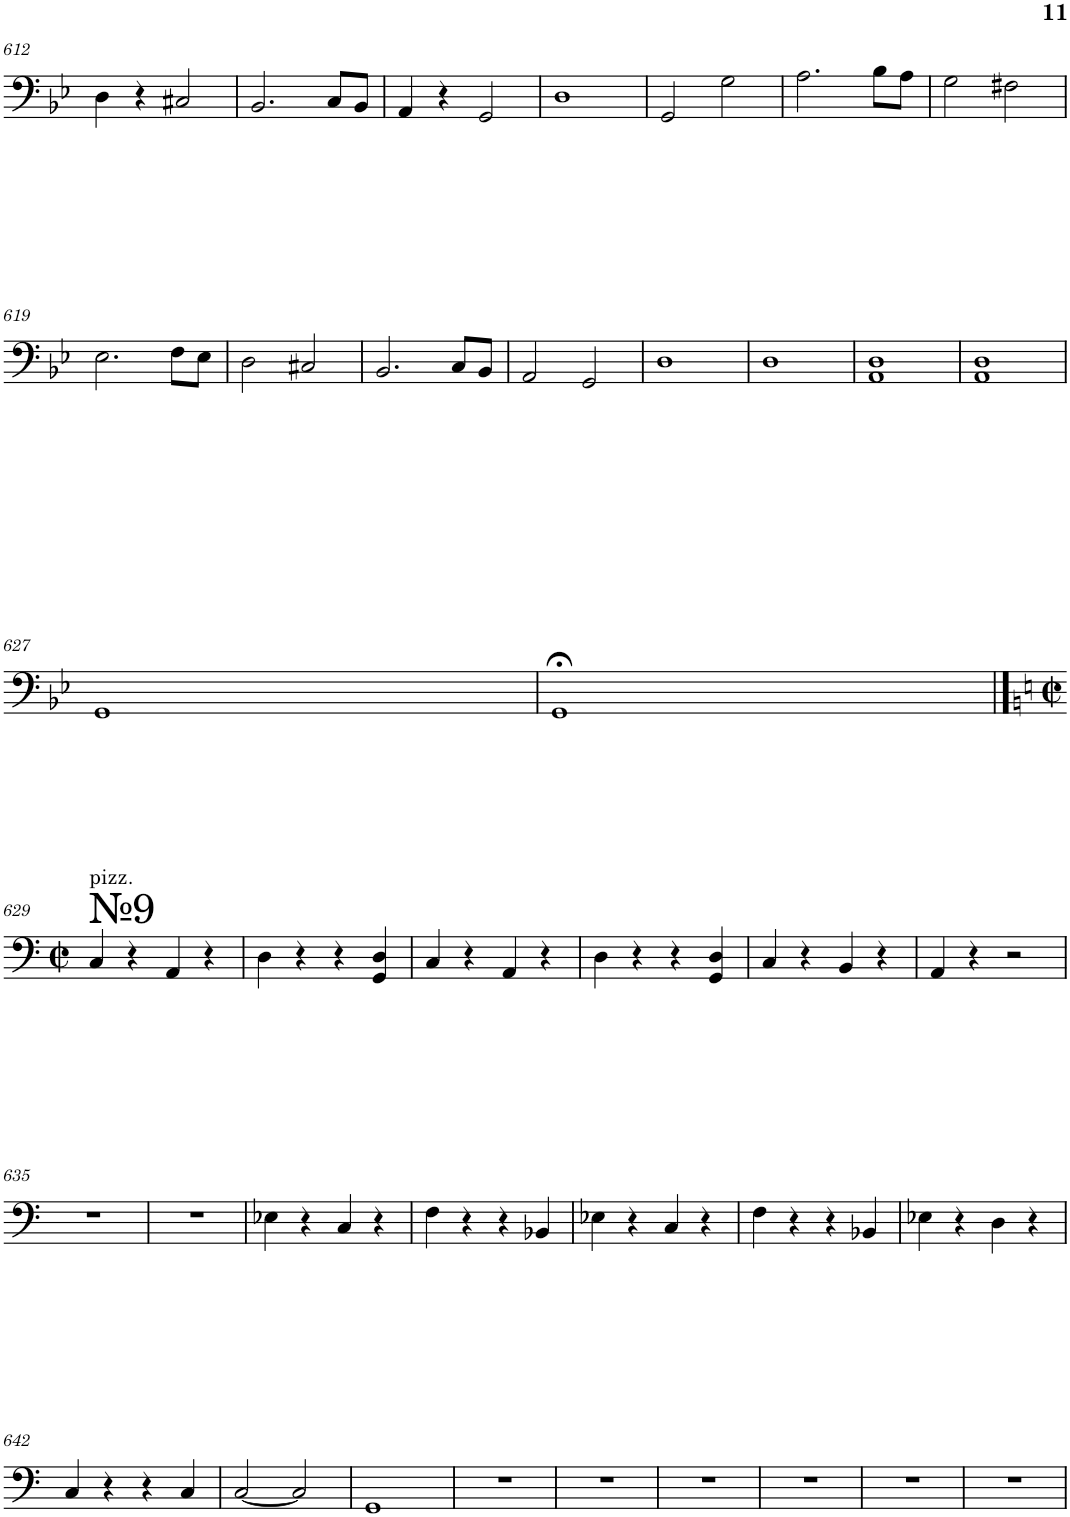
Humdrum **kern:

**kern
*part1
*staff1
*I"Piano
*I'Pno.
!!LO:PB:g=z
*clefF4
*k[b-e-]
*M2/2
*met(c|)
=612
4D\
4r
2C#X/
=613
2.BB-/
8C/L
8BB-/J
=614
4AA/
4r
2GG/
=615
1D
=616
2GG/
2G\
=617
2.A\
8B-\L
8A\J
=618
2G\
2F#X\
!!LO:LB:g=z
=619
2.E-\
8F\L
8E-\J
=620
2D\
2C#X/
=621
2.BB-/
8C/L
8BB-/J
=622
2AA/
2GG/
=623
1D
=624
1D
=625
1AA 1D
=626
1AA 1D
!!LO:LB:g=z
=627
1GG
=628
1GG;<
!!LO:LB:g=z
==629
*k[]
*M2/2
*met(c|)
!LO:TX:a:t=№9
!LO:TX:a:t=pizz.
4C/
4r
4AA/
4r
=630
4D\
4r
4r
4GG/ 4D/
=631
4C/
4r
4AA/
4r
=632
4D\
4r
4r
4GG/ 4D/
=633
4C/
4r
4BB/
4r
=634
4AA/
4r
2r
!!LO:LB:g=z
=635
1r
=636
1r
=637
4E-X\
4r
4C/
4r
=638
4F\
4r
4r
4BB-X/
=639
4E-X\
4r
4C/
4r
=640
4F\
4r
4r
4BB-X/
=641
4E-X\
4r
4D\
4r
!!LO:LB:g=z
=642
4C/
4r
4r
4C/
=643
[2C/
2C/]
=644
1GG
=645
1r
=646
1r
=647
1r
=648
1r
=649
1r
=650
1r
=
*-
